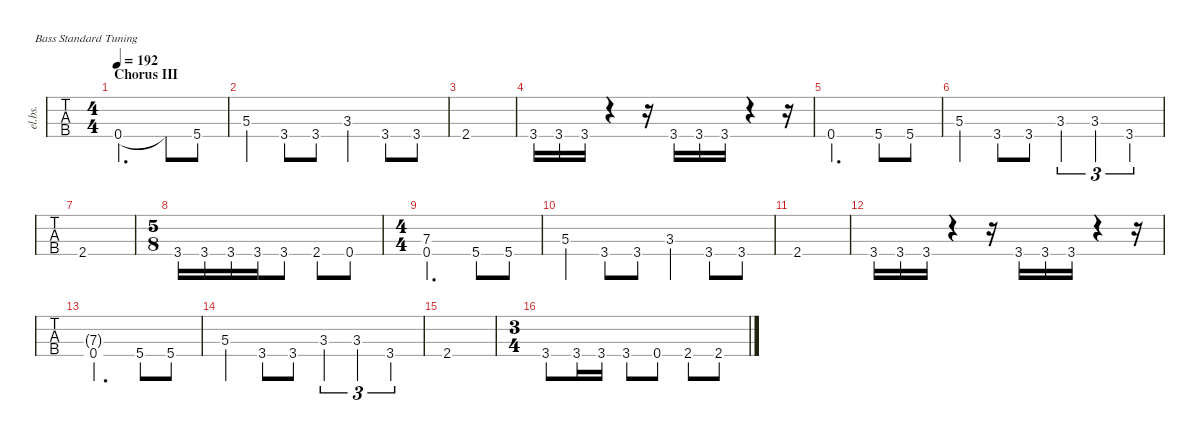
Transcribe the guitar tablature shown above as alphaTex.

\defaultSystemsLayout 4
\hideDynamics
\bracketExtendMode nobrackets
\otherSystemsTrackNameOrientation horizontal
\track ("Bass" "el.bs.") {defaultSystemsLayout 4 multiBarRest instrument electricbassfinger}
\staff {tabs}
\tuning (G2 D2 A1 E1)
\ts (4 4)
\beaming (8 2 2 2 2)
\section ("" "Chorus III")
\tempo 192
\clef f4
\ks c
0.4{ac}.2{d dy f} 0.4{t}.8 5.4.8 |
5.3{st}.4 3.4.8 3.4.8 3.3{st}.4 3.4.8 3.4.8 |
2.4{acc #}.1 |
3.4.16 3.4.16 3.4.16 r.4 r.16 3.4.16 3.4.16 3.4.16 r.4 r.16 |
0.4{ac}.2{d} 5.4.8 5.4.8 |
5.3{st}.4 3.4.8 3.4.8 3.3{st}.4{tu (3 2)} 3.3{st}.4{tu (3 2)} 3.4{st}.4{tu (3 2)} |
2.4{acc #}.1 |
\ts (5 8)
\beaming (8 3 2)
3.4.16 3.4.16 3.4.16 3.4.16 3.4.8 2.4{acc #}.8 0.4.8 |
\ts (4 4)
\beaming (8 2 2 2 2)
(0.4 7.3).2{d} 5.4.8 5.4.8 |
5.3{st}.4 3.4.8 3.4.8 3.3{st}.4 3.4.8 3.4.8 |
2.4{acc #}.1 |
3.4.16 3.4.16 3.4.16 r.4 r.16 3.4.16 3.4.16 3.4.16 r.4 r.16 |
(0.4{ac} 7.3{g}).2{d} 5.4.8 5.4.8 |
5.3{st}.4 3.4.8 3.4.8 3.3{st}.4{tu (3 2)} 3.3{st}.4{tu (3 2)} 3.4{st}.4{tu (3 2)} |
2.4{acc #}.1 |
\ts (3 4)
\beaming (8 2 2 2)
3.4.8 3.4.16 3.4.16 3.4.8 0.4.8 2.4{acc #}.8 2.4{acc #}.8
